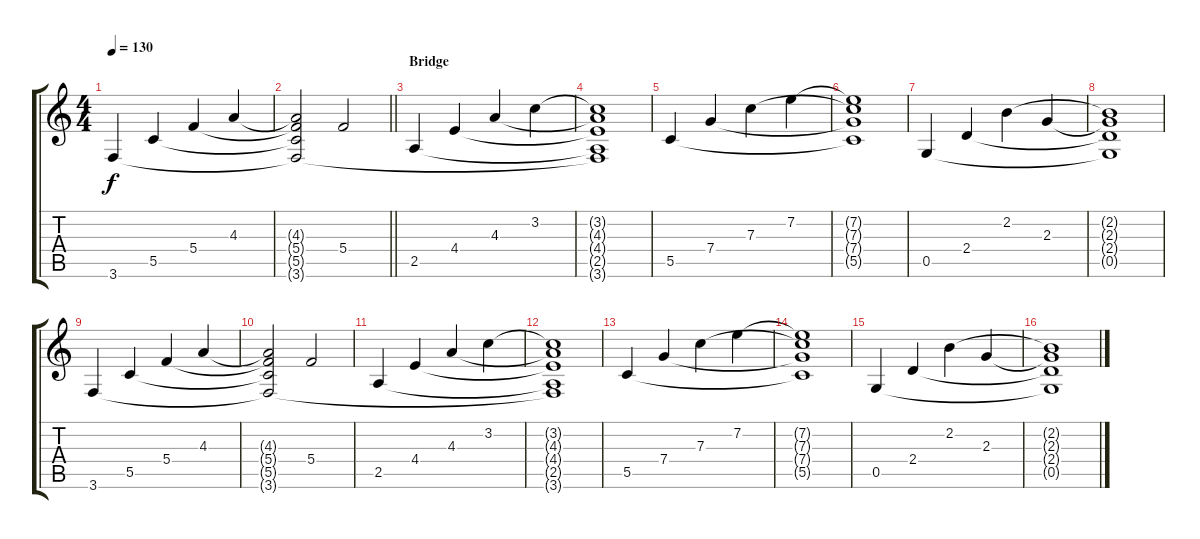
\track "" {instrument electricguitarclean}
\staff {score tabs}
\tuning (D4 A3 F3 C3 G2 D2) {hide}
\ts (4 4)
\tempo 130
\clef g2
\ks c
3.6.4{dy f} 5.5.4 5.4.4 4.3.4 |
\barLineRight lightlight
(4.3{t} 5.4{t} 5.5{t} 3.6{t}).2 5.4.2 |
\section ("" "Bridge")
2.5.4 4.4.4 4.3.4 3.2.4 |
(3.2{t} 4.3{t} 4.4{t} 2.5{t} 3.6{t}).1 |
5.5.4 7.4.4 7.3.4 7.2.4 |
(7.2{t} 7.3{t} 7.4{t} 5.5{t}).1 |
0.5.4 2.4.4 2.2.4 2.3.4 |
(2.2{t} 2.3{t} 2.4{t} 0.5{t}).1 |
3.6.4 5.5.4 5.4.4 4.3.4 |
(4.3{t} 5.4{t} 5.5{t} 3.6{t}).2 5.4.2 |
2.5.4 4.4.4 4.3.4 3.2.4 |
(3.2{t} 4.3{t} 4.4{t} 2.5{t} 3.6{t}).1 |
5.5.4 7.4.4 7.3.4 7.2.4 |
(7.2{t} 7.3{t} 7.4{t} 5.5{t}).1 |
0.5.4 2.4.4 2.2.4 2.3.4 |
(2.2{t} 2.3{t} 2.4{t} 0.5{t}).1
